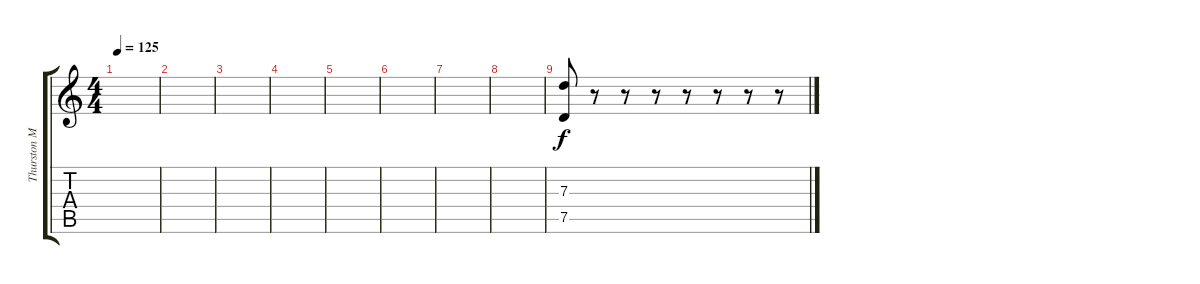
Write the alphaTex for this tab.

\track ("Thurston Moore" "Thurston M") {instrument distortionguitar}
\staff {score tabs}
\tuning (E4 B3 G3 D3 G2 E2) {hide}
\ts (4 4)
\tempo 125
\clef g2
\ks c
|
|
|
|
|
|
|
|
(7.3 7.5).8 r.8 r.8 r.8 r.8 r.8 r.8 r.8
